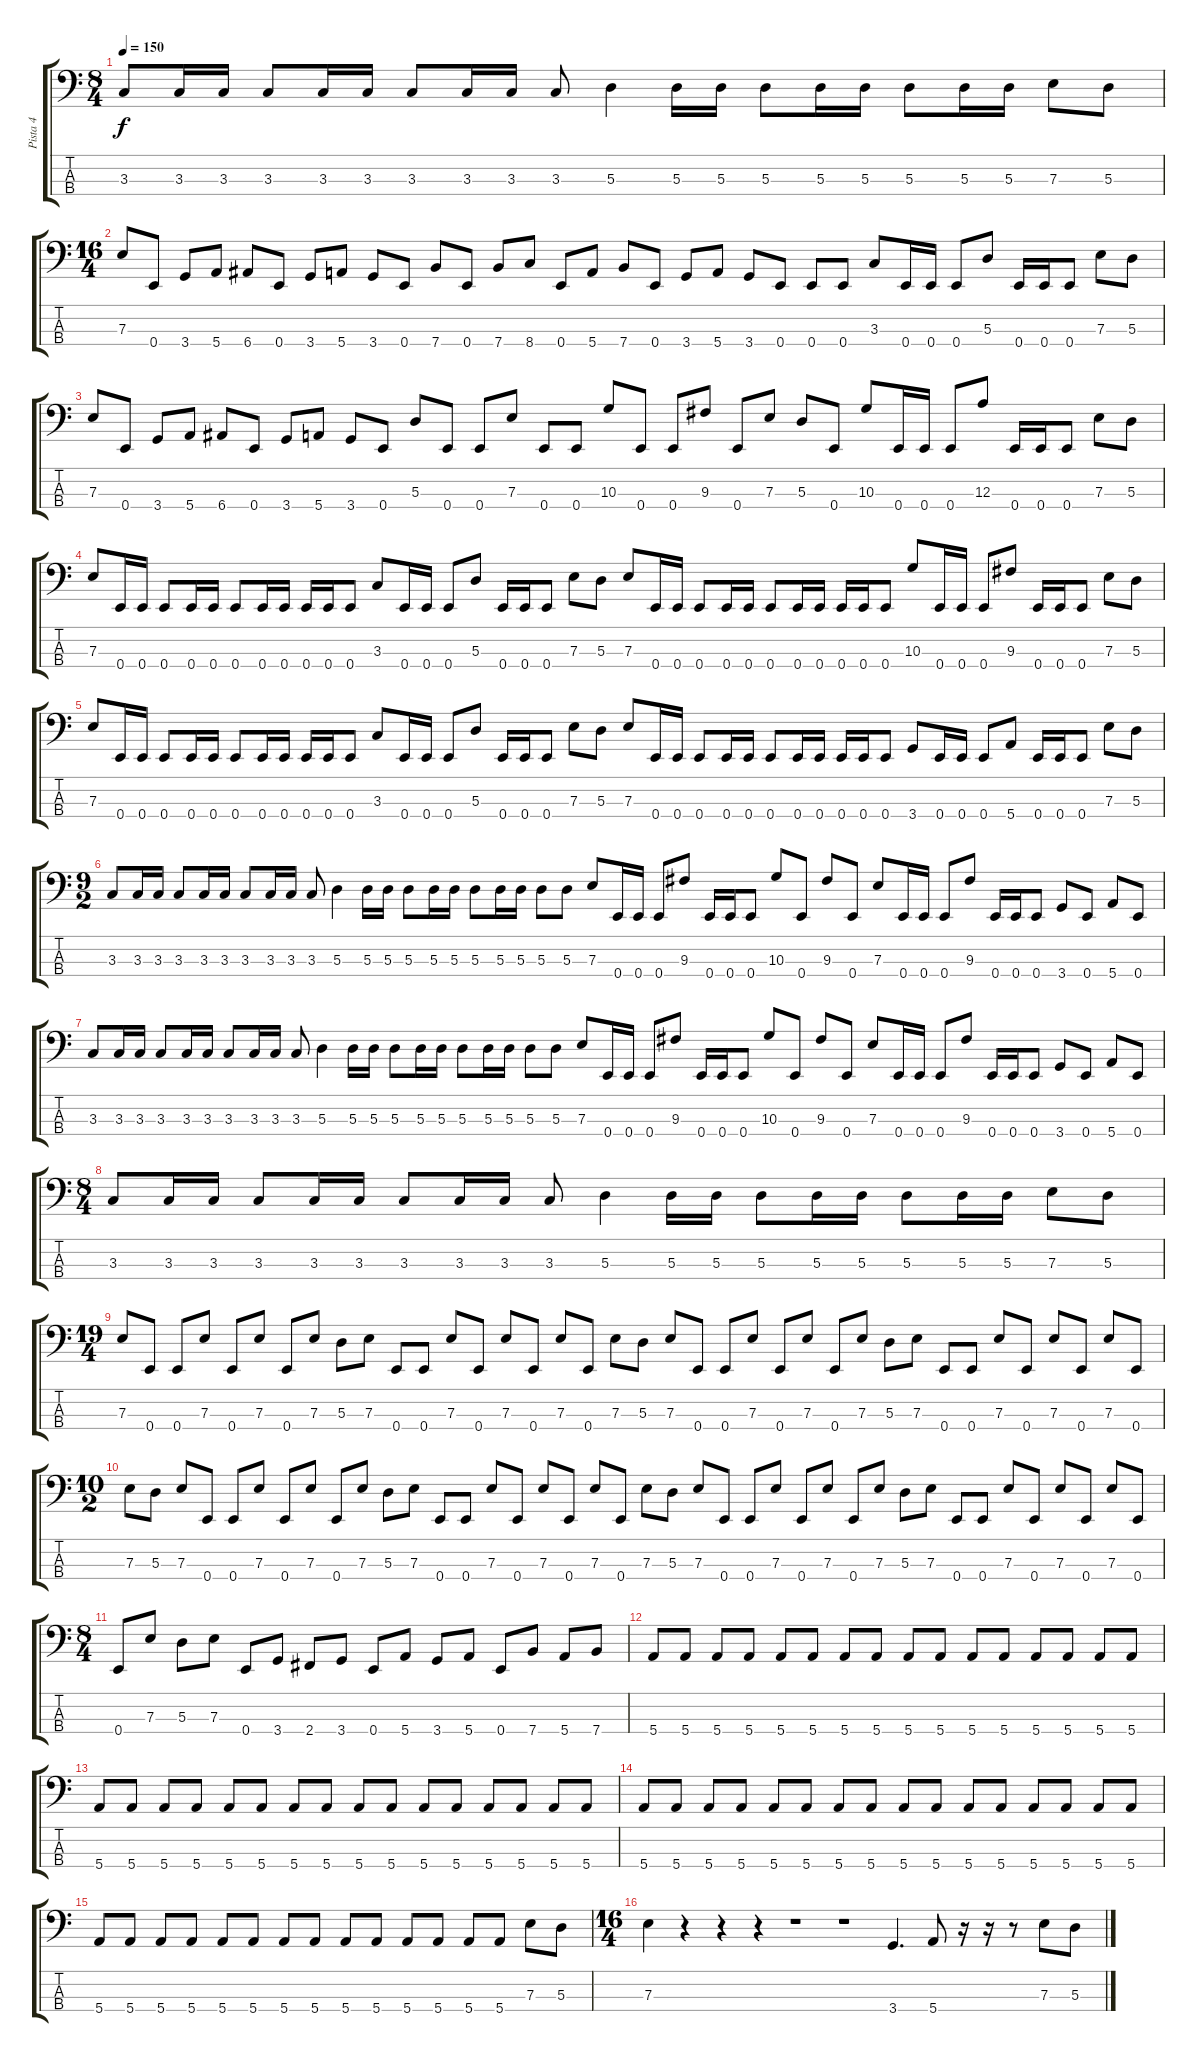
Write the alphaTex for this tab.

\track ("Pista 4" "Pista 4") {instrument electricbasspick}
\staff {score tabs}
\tuning (G2 D2 A1 E1) {hide}
\ts (8 4)
\tempo 150
\clef f4
\ks c
3.3.8{dy f} 3.3.16 3.3.16 3.3.8 3.3.16 3.3.16 3.3.8 3.3.16 3.3.16 3.3.8 5.3.4 5.3.16 5.3.16 5.3.8 5.3.16 5.3.16 5.3.8 5.3.16 5.3.16 7.3.8 5.3.8 |
\ts (16 4)
7.3.8 0.4.8 3.4.8 5.4.8 6.4.8 0.4.8 3.4.8 5.4.8 3.4.8 0.4.8 7.4.8 0.4.8 7.4.8 8.4.8 0.4.8 5.4.8 7.4.8 0.4.8 3.4.8 5.4.8 3.4.8 0.4.8 0.4.8 0.4.8 3.3.8 0.4.16 0.4.16 0.4.8 5.3.8 0.4.16 0.4.16 0.4.8 7.3.8 5.3.8 |
7.3.8 0.4.8 3.4.8 5.4.8 6.4.8 0.4.8 3.4.8 5.4.8 3.4.8 0.4.8 5.3.8 0.4.8 0.4.8 7.3.8 0.4.8 0.4.8 10.3.8 0.4.8 0.4.8 9.3.8 0.4.8 7.3.8 5.3.8 0.4.8 10.3.8 0.4.16 0.4.16 0.4.8 12.3.8 0.4.16 0.4.16 0.4.8 7.3.8 5.3.8 |
7.3.8 0.4.16 0.4.16 0.4.8 0.4.16 0.4.16 0.4.8 0.4.16 0.4.16 0.4.16 0.4.16 0.4.8 3.3.8 0.4.16 0.4.16 0.4.8 5.3.8 0.4.16 0.4.16 0.4.8 7.3.8 5.3.8 7.3.8 0.4.16 0.4.16 0.4.8 0.4.16 0.4.16 0.4.8 0.4.16 0.4.16 0.4.16 0.4.16 0.4.8 10.3.8 0.4.16 0.4.16 0.4.8 9.3.8 0.4.16 0.4.16 0.4.8 7.3.8 5.3.8 |
7.3.8 0.4.16 0.4.16 0.4.8 0.4.16 0.4.16 0.4.8 0.4.16 0.4.16 0.4.16 0.4.16 0.4.8 3.3.8 0.4.16 0.4.16 0.4.8 5.3.8 0.4.16 0.4.16 0.4.8 7.3.8 5.3.8 7.3.8 0.4.16 0.4.16 0.4.8 0.4.16 0.4.16 0.4.8 0.4.16 0.4.16 0.4.16 0.4.16 0.4.8 3.4.8 0.4.16 0.4.16 0.4.8 5.4.8 0.4.16 0.4.16 0.4.8 7.3.8 5.3.8 |
\ts (9 2)
3.3.8 3.3.16 3.3.16 3.3.8 3.3.16 3.3.16 3.3.8 3.3.16 3.3.16 3.3.8 5.3.4 5.3.16 5.3.16 5.3.8 5.3.16 5.3.16 5.3.8 5.3.16 5.3.16 5.3.8 5.3.8 7.3.8 0.4.16 0.4.16 0.4.8 9.3.8 0.4.16 0.4.16 0.4.8 10.3.8 0.4.8 9.3.8 0.4.8 7.3.8 0.4.16 0.4.16 0.4.8 9.3.8 0.4.16 0.4.16 0.4.8 3.4.8 0.4.8 5.4.8 0.4.8 |
3.3.8 3.3.16 3.3.16 3.3.8 3.3.16 3.3.16 3.3.8 3.3.16 3.3.16 3.3.8 5.3.4 5.3.16 5.3.16 5.3.8 5.3.16 5.3.16 5.3.8 5.3.16 5.3.16 5.3.8 5.3.8 7.3.8 0.4.16 0.4.16 0.4.8 9.3.8 0.4.16 0.4.16 0.4.8 10.3.8 0.4.8 9.3.8 0.4.8 7.3.8 0.4.16 0.4.16 0.4.8 9.3.8 0.4.16 0.4.16 0.4.8 3.4.8 0.4.8 5.4.8 0.4.8 |
\ts (8 4)
3.3.8 3.3.16 3.3.16 3.3.8 3.3.16 3.3.16 3.3.8 3.3.16 3.3.16 3.3.8 5.3.4 5.3.16 5.3.16 5.3.8 5.3.16 5.3.16 5.3.8 5.3.16 5.3.16 7.3.8 5.3.8 |
\ts (19 4)
7.3.8 0.4.8 0.4.8 7.3.8 0.4.8 7.3.8 0.4.8 7.3.8 5.3.8 7.3.8 0.4.8 0.4.8 7.3.8 0.4.8 7.3.8 0.4.8 7.3.8 0.4.8 7.3.8 5.3.8 7.3.8 0.4.8 0.4.8 7.3.8 0.4.8 7.3.8 0.4.8 7.3.8 5.3.8 7.3.8 0.4.8 0.4.8 7.3.8 0.4.8 7.3.8 0.4.8 7.3.8 0.4.8 |
\ts (10 2)
7.3.8 5.3.8 7.3.8 0.4.8 0.4.8 7.3.8 0.4.8 7.3.8 0.4.8 7.3.8 5.3.8 7.3.8 0.4.8 0.4.8 7.3.8 0.4.8 7.3.8 0.4.8 7.3.8 0.4.8 7.3.8 5.3.8 7.3.8 0.4.8 0.4.8 7.3.8 0.4.8 7.3.8 0.4.8 7.3.8 5.3.8 7.3.8 0.4.8 0.4.8 7.3.8 0.4.8 7.3.8 0.4.8 7.3.8 0.4.8 |
\ts (8 4)
0.4.8 7.3.8 5.3.8 7.3.8 0.4.8 3.4.8 2.4.8 3.4.8 0.4.8 5.4.8 3.4.8 5.4.8 0.4.8 7.4.8 5.4.8 7.4.8 |
5.4.8 5.4.8 5.4.8 5.4.8 5.4.8 5.4.8 5.4.8 5.4.8 5.4.8 5.4.8 5.4.8 5.4.8 5.4.8 5.4.8 5.4.8 5.4.8 |
5.4.8 5.4.8 5.4.8 5.4.8 5.4.8 5.4.8 5.4.8 5.4.8 5.4.8 5.4.8 5.4.8 5.4.8 5.4.8 5.4.8 5.4.8 5.4.8 |
5.4.8 5.4.8 5.4.8 5.4.8 5.4.8 5.4.8 5.4.8 5.4.8 5.4.8 5.4.8 5.4.8 5.4.8 5.4.8 5.4.8 5.4.8 5.4.8 |
5.4.8 5.4.8 5.4.8 5.4.8 5.4.8 5.4.8 5.4.8 5.4.8 5.4.8 5.4.8 5.4.8 5.4.8 5.4.8 5.4.8 7.3.8 5.3.8 |
\ts (16 4)
7.3.4 r.4 r.4 r.4 r.1 r.1 3.4.4{d} 5.4.8 r.16 r.16 r.8 7.3.8 5.3.8
